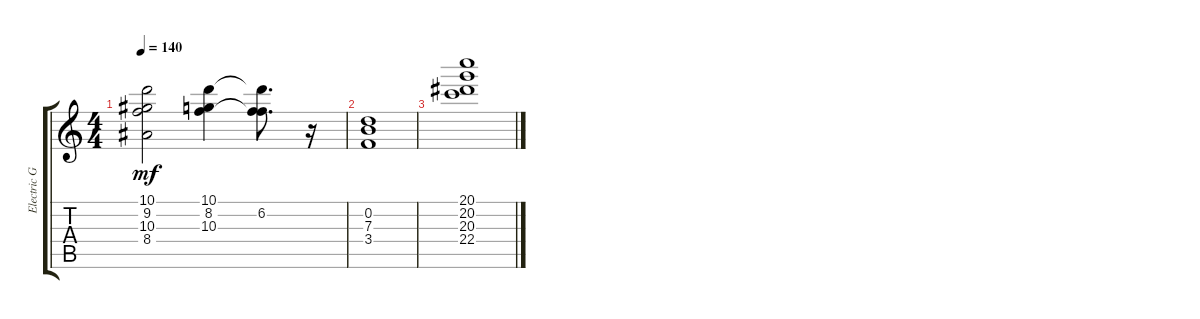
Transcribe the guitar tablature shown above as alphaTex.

\track ("Electric Guitar" "Electric G") {instrument electricguitarclean}
\staff {score tabs}
\tuning (E4 B3 G3 D3 A2 E2) {hide}
\ts (4 4)
\tempo 140
\clef g2
\ks c
(10.1 9.2 10.3 8.4).2{dy mf} (10.1 8.2 10.3).4 (10.1{t} 6.2 10.3{t}).8{d} r.16 |
(0.2 7.3 3.4).1 |
(20.1 20.2 20.3 22.4).1
